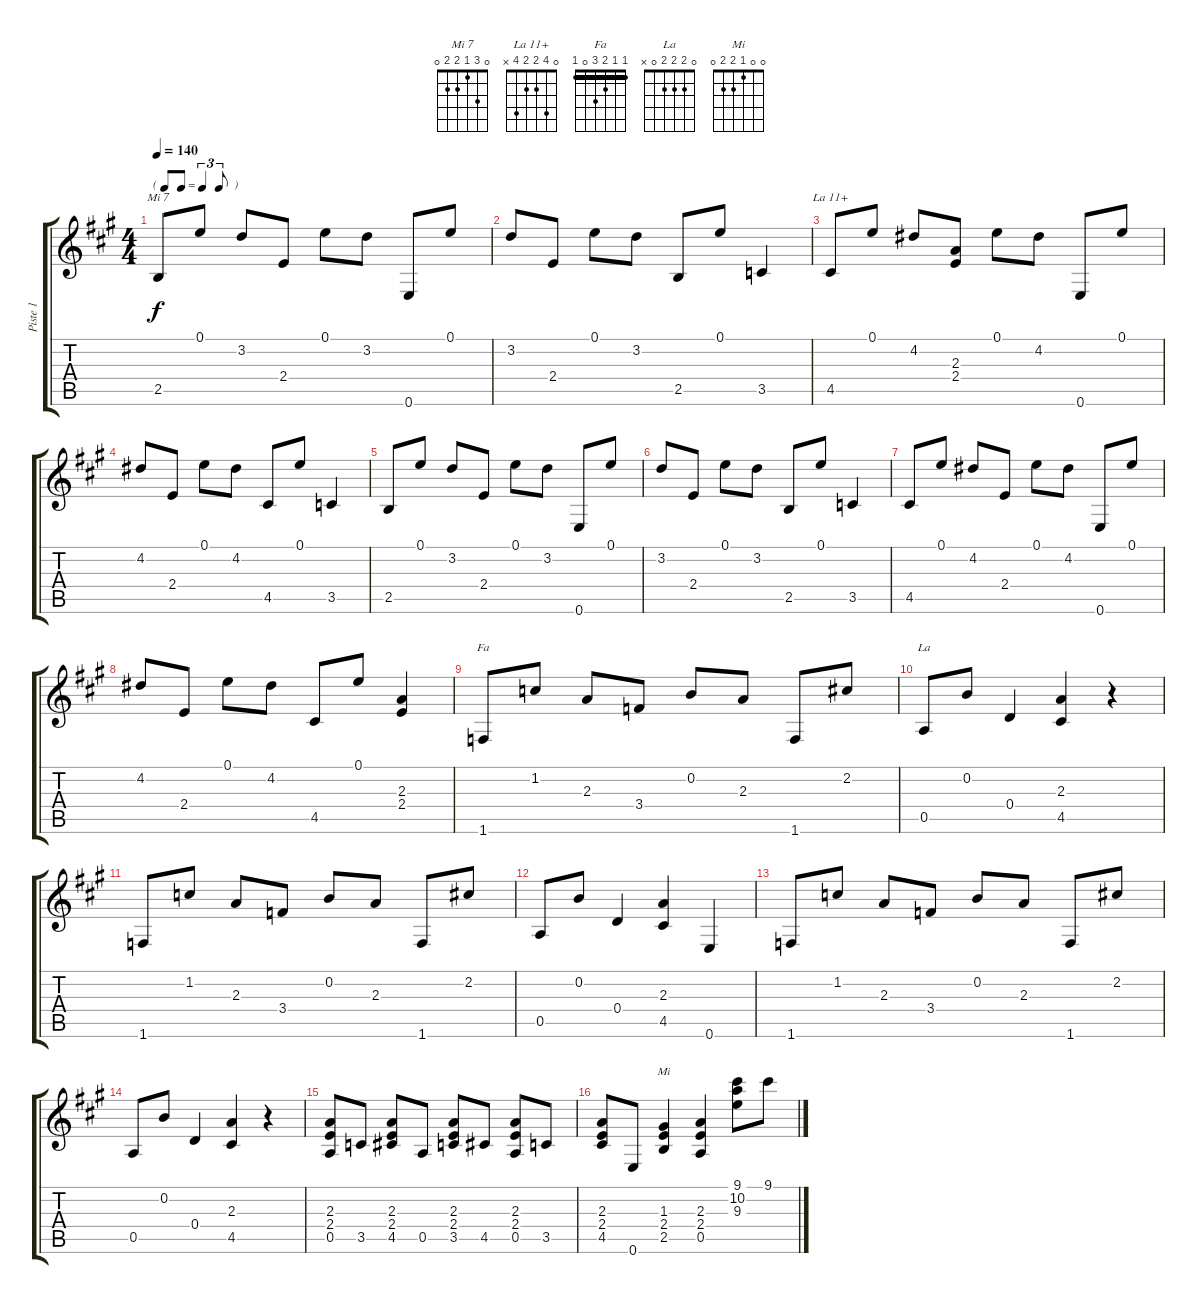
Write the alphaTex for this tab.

\track ("Piste 1" "Piste 1") {instrument acousticguitarsteel}
\staff {score tabs}
\tuning (E4 B3 G3 D3 A2 E2) {hide}
\chord ("Mi 7" 0 3 1 2 2 0)
\chord ("La 11+" 0 4 2 2 4 x)
\chord ("Fa" 1 1 2 3 0 1) {barre 1}
\chord ("La" 0 2 2 2 0 x)
\chord ("Mi" 0 0 1 2 2 0)
\ts (4 4)
\tf triplet8th
\tempo 140
\clef g2
\ks a
2.5.8{ch "Mi 7" dy f} 0.1.8 3.2.8 2.4.8 0.1.8 3.2.8 0.6.8 0.1.8 |
3.2.8 2.4.8 0.1.8 3.2.8 2.5.8 0.1.8 3.5.4 |
4.5.8{ch "La 11+"} 0.1.8 4.2.8 (2.3 2.4).8 0.1.8 4.2.8 0.6.8 0.1.8 |
4.2.8 2.4.8 0.1.8 4.2.8 4.5.8 0.1.8 3.5.4 |
2.5.8 0.1.8 3.2.8 2.4.8 0.1.8 3.2.8 0.6.8 0.1.8 |
3.2.8 2.4.8 0.1.8 3.2.8 2.5.8 0.1.8 3.5.4 |
4.5.8 0.1.8 4.2.8 2.4.8 0.1.8 4.2.8 0.6.8 0.1.8 |
4.2.8 2.4.8 0.1.8 4.2.8 4.5.8 0.1.8 (2.3 2.4).4 |
1.6.8{ch "Fa"} 1.2.8 2.3.8 3.4.8 0.2.8 2.3.8 1.6.8 2.2.8 |
0.5.8{ch "La"} 0.2.8 0.4.4 (2.3 4.5).4 r.4 |
1.6.8 1.2.8 2.3.8 3.4.8 0.2.8 2.3.8 1.6.8 2.2.8 |
0.5.8 0.2.8 0.4.4 (2.3 4.5).4 0.6.4 |
1.6.8 1.2.8 2.3.8 3.4.8 0.2.8 2.3.8 1.6.8 2.2.8 |
0.5.8 0.2.8 0.4.4 (2.3 4.5).4 r.4 |
(2.3 2.4 0.5).8 3.5.8 (2.3 2.4 4.5).8 0.5.8 (2.3 2.4 3.5).8 4.5.8 (2.3 2.4 0.5).8 3.5.8 |
(2.3 2.4 4.5).8 0.6.8 (1.3 2.4 2.5).4{ch "Mi"} (2.3 2.4 0.5).4 (9.1 10.2 9.3).8 9.1.8
